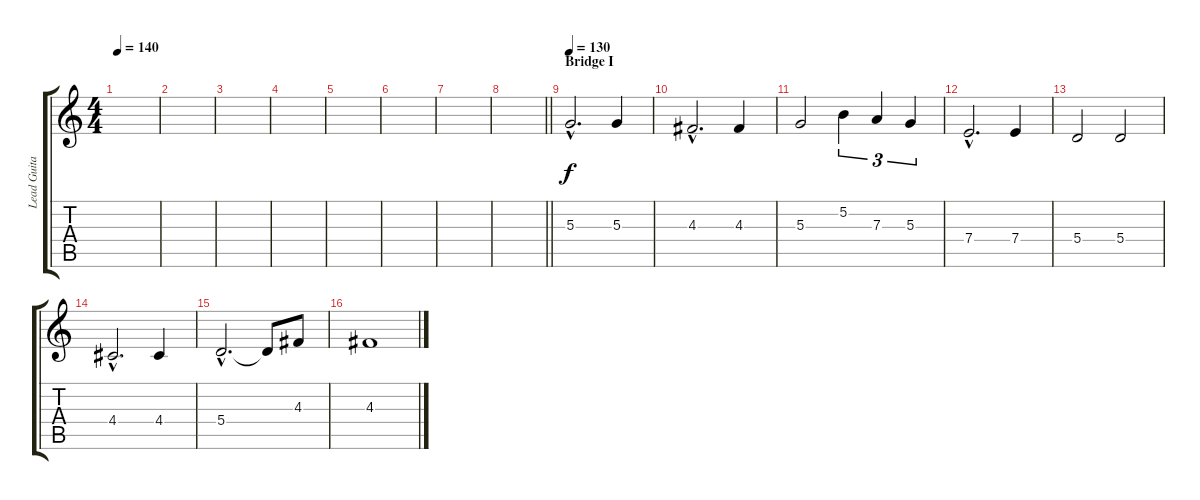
\track ("Lead Guitar" "Lead Guita") {instrument distortionguitar}
\staff {score tabs}
\tuning (B3 Gb3 D3 A2 E2 B1) {hide}
\ts (4 4)
\tempo 140
\clef g2
\ks c
|
|
|
|
|
|
|
\barLineRight lightlight
|
\section ("" "Bridge I")
\tempo 130
5.3{hac}.2{d} 5.3.4 |
4.3{hac}.2{d} 4.3.4 |
5.3.2 5.2.4{tu (3 2)} 7.3.4{tu (3 2)} 5.3.4{tu (3 2)} |
7.4{hac}.2{d} 7.4.4 |
5.4.2 5.4.2 |
4.4{hac}.2{d} 4.4.4 |
5.4{hac}.2{d} 5.4{t}.8 4.3.8 |
4.3.1
